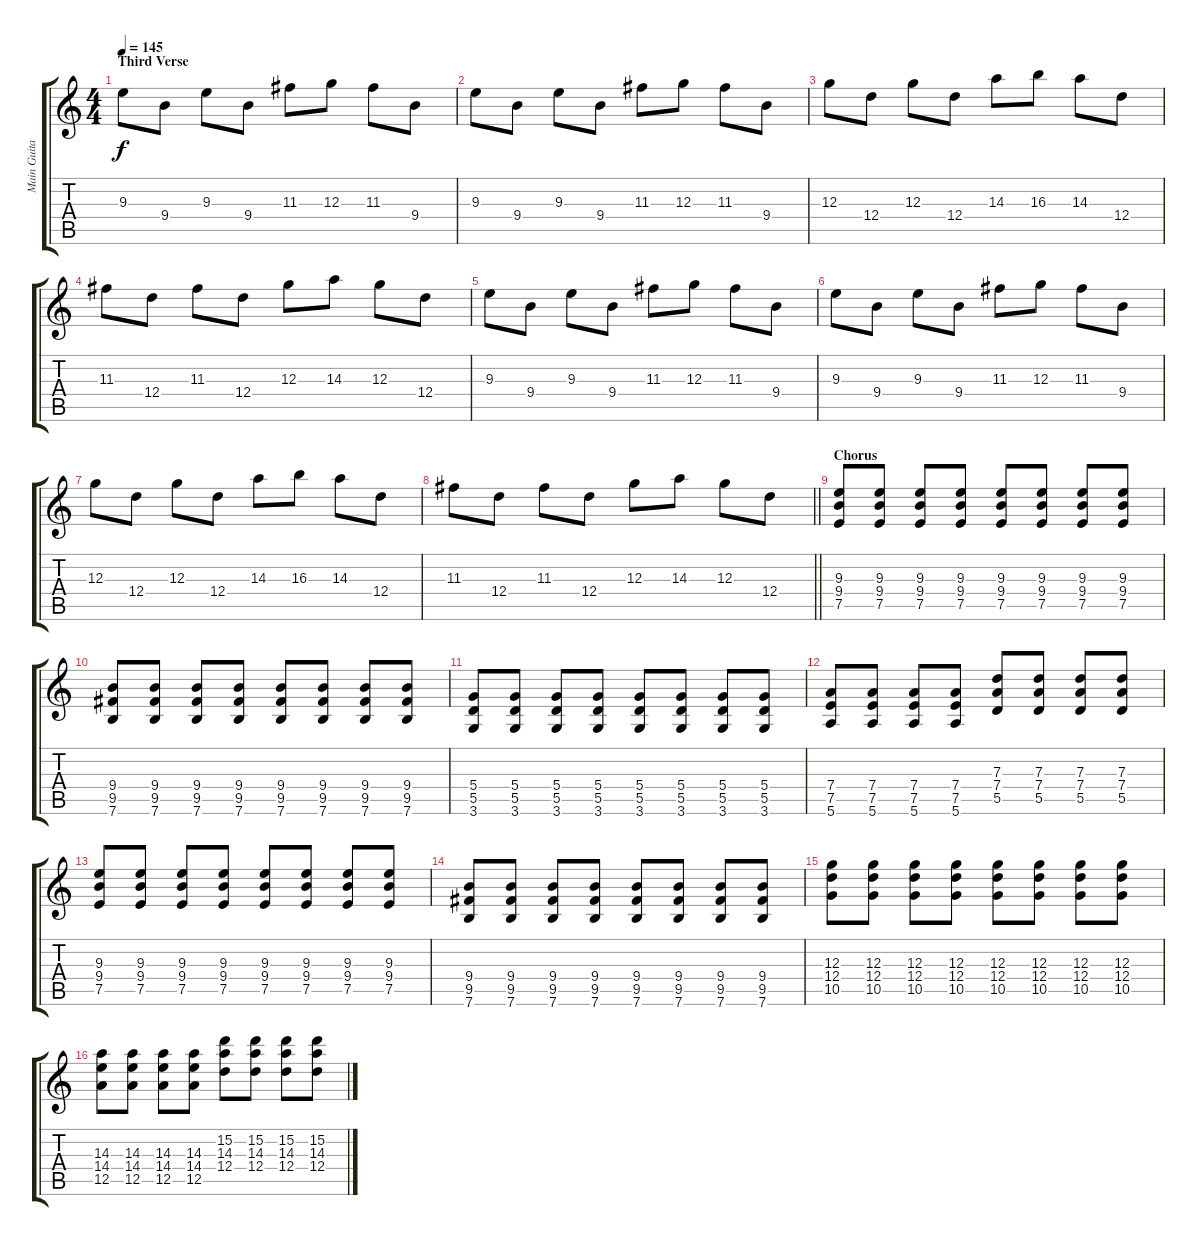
\track ("Main Guitar" "Main Guita") {instrument overdrivenguitar}
\staff {score tabs}
\tuning (E4 B3 G3 D3 A2 E2) {hide}
\ts (4 4)
\section ("" "Third Verse")
\tempo 145
\clef g2
\ks c
9.3.8{dy f} 9.4.8 9.3.8 9.4.8 11.3.8 12.3.8 11.3.8 9.4.8 |
9.3.8 9.4.8 9.3.8 9.4.8 11.3.8 12.3.8 11.3.8 9.4.8 |
12.3.8 12.4.8 12.3.8 12.4.8 14.3.8 16.3.8 14.3.8 12.4.8 |
11.3.8 12.4.8 11.3.8 12.4.8 12.3.8 14.3.8 12.3.8 12.4.8 |
9.3.8 9.4.8 9.3.8 9.4.8 11.3.8 12.3.8 11.3.8 9.4.8 |
9.3.8 9.4.8 9.3.8 9.4.8 11.3.8 12.3.8 11.3.8 9.4.8 |
12.3.8 12.4.8 12.3.8 12.4.8 14.3.8 16.3.8 14.3.8 12.4.8 |
\barLineRight lightlight
11.3.8 12.4.8 11.3.8 12.4.8 12.3.8 14.3.8 12.3.8 12.4.8 |
\section ("" "Chorus")
(9.3 9.4 7.5).8 (9.3 9.4 7.5).8 (9.3 9.4 7.5).8 (9.3 9.4 7.5).8 (9.3 9.4 7.5).8 (9.3 9.4 7.5).8 (9.3 9.4 7.5).8 (9.3 9.4 7.5).8 |
(9.4 9.5 7.6).8 (9.4 9.5 7.6).8 (9.4 9.5 7.6).8 (9.4 9.5 7.6).8 (9.4 9.5 7.6).8 (9.4 9.5 7.6).8 (9.4 9.5 7.6).8 (9.4 9.5 7.6).8 |
(5.4 5.5 3.6).8 (5.4 5.5 3.6).8 (5.4 5.5 3.6).8 (5.4 5.5 3.6).8 (5.4 5.5 3.6).8 (5.4 5.5 3.6).8 (5.4 5.5 3.6).8 (5.4 5.5 3.6).8 |
(7.4 7.5 5.6).8 (7.4 7.5 5.6).8 (7.4 7.5 5.6).8 (7.4 7.5 5.6).8 (7.3 7.4 5.5).8 (7.3 7.4 5.5).8 (7.3 7.4 5.5).8 (7.3 7.4 5.5).8 |
(9.3 9.4 7.5).8 (9.3 9.4 7.5).8 (9.3 9.4 7.5).8 (9.3 9.4 7.5).8 (9.3 9.4 7.5).8 (9.3 9.4 7.5).8 (9.3 9.4 7.5).8 (9.3 9.4 7.5).8 |
(9.4 9.5 7.6).8 (9.4 9.5 7.6).8 (9.4 9.5 7.6).8 (9.4 9.5 7.6).8 (9.4 9.5 7.6).8 (9.4 9.5 7.6).8 (9.4 9.5 7.6).8 (9.4 9.5 7.6).8 |
(12.3 12.4 10.5).8 (12.3 12.4 10.5).8 (12.3 12.4 10.5).8 (12.3 12.4 10.5).8 (12.3 12.4 10.5).8 (12.3 12.4 10.5).8 (12.3 12.4 10.5).8 (12.3 12.4 10.5).8 |
(14.3 14.4 12.5).8 (14.3 14.4 12.5).8 (14.3 14.4 12.5).8 (14.3 14.4 12.5).8 (15.2 14.3 12.4).8 (15.2 14.3 12.4).8 (15.2 14.3 12.4).8 (15.2 14.3 12.4).8
